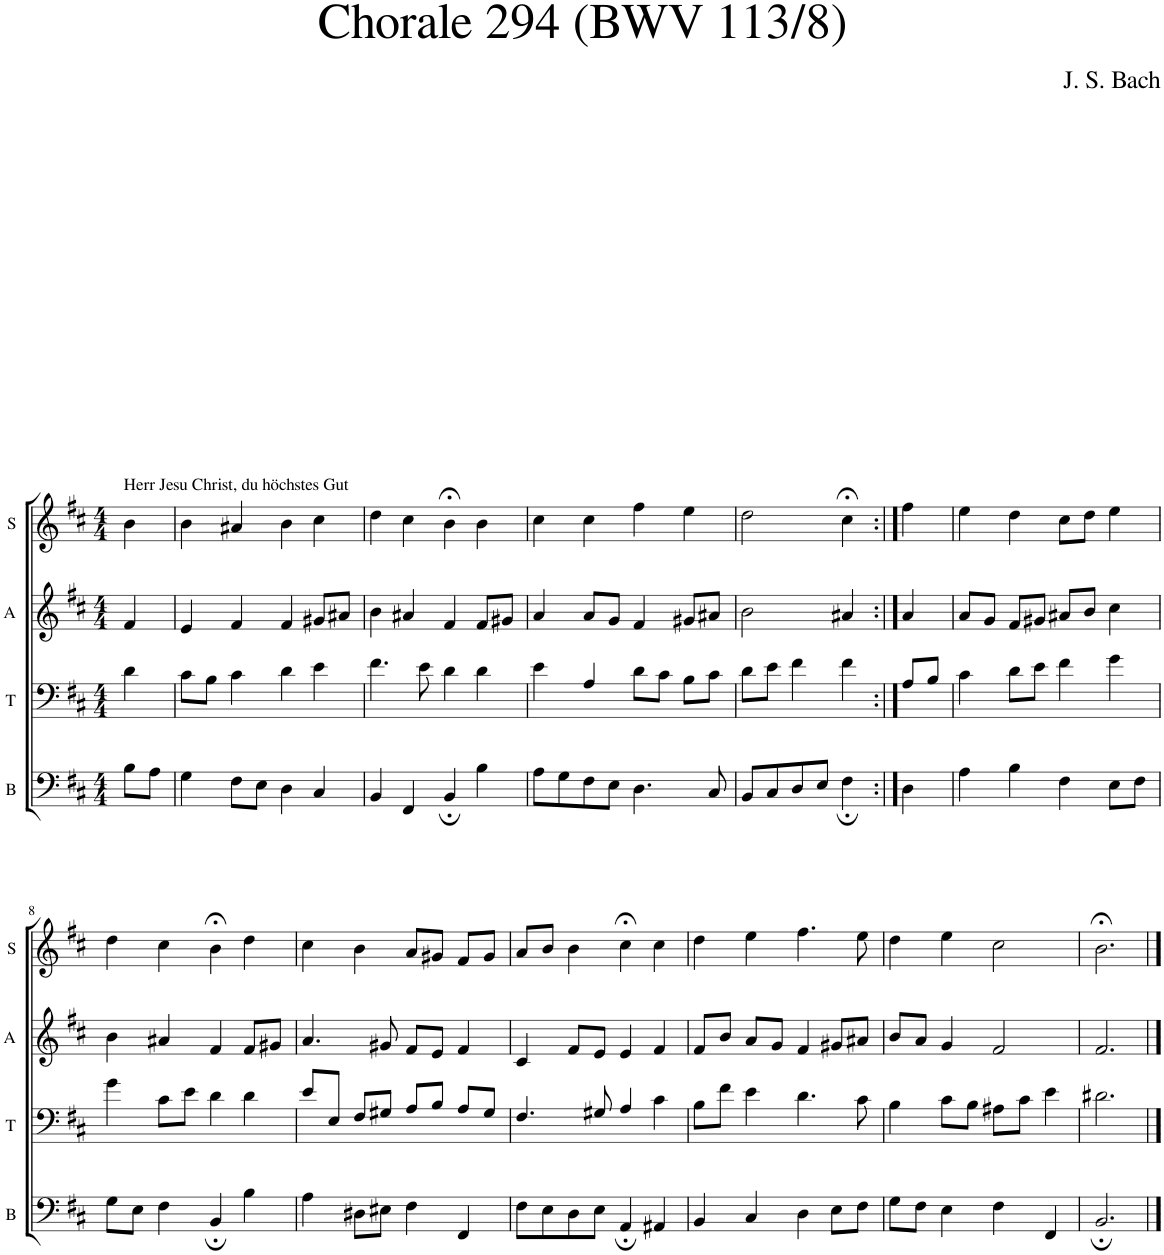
**kern	**kern	**kern	**kern
*part4	*part3	*part2	*part1
*staff4	*staff3	*staff2	*staff1
*I"B	*I"T	*I"A	*I"S
*I'B	*I'T	*I'A	*I'S
*clefF4	*clefF4	*clefG2	*clefG2
*k[f#c#]	*k[f#c#]	*k[f#c#]	*k[f#c#]
*M4/4	*M4/4	*M4/4	*M4/4
=1	=1	=1	=1
!	!	!	!LO:TX:a:t=Herr Jesu Christ, du höchstes Gut
8B\L	4d\	4f#/	4b\
8A\J	.	.	.
=2	=2	=2	=2
4G\	8c#\L	4e/	4b\
.	8B\J	.	.
8F#\L	4c#\	4f#/	4a#X/
8E\J	.	.	.
4D\	4d\	4f#/	4b\
4C#/	4e\	8g#X/L	4cc#\
.	.	8a#X/J	.
=3	=3	=3	=3
4BB/	4.f#\	4b\	4dd\
4FF#/	.	4a#X/	4cc#\
.	8e\	.	.
4BB;/	4d\	4f#/	4b;<\
4B\	4d\	8f#/L	4b\
.	.	8g#X/J	.
=4	=4	=4	=4
8A\L	4e\	4a/	4cc#\
8G\	.	.	.
8F#\	4A/	8a/L	4cc#\
8E\J	.	8g/J	.
4.D\	8d\L	4f#/	4ff#\
.	8c#\J	.	.
.	8B\L	8g#X/L	4ee\
8C#/	8c#\J	8a#X/J	.
=5	=5	=5	=5
8BB/L	8d\L	2b\	2dd\
8C#/	8e\J	.	.
8D/	4f#\	.	.
8E/J	.	.	.
4F#;\	4f#\	4a#X/	4cc#;<\
=6:|!	=6:|!	=6:|!	=6:|!
4D\	8A/L	4a/	4ff#\
.	8B/J	.	.
=7	=7	=7	=7
4A\	4c#\	8a/L	4ee\
.	.	8g/J	.
4B\	8d\L	8f#/L	4dd\
.	8e\J	8g#X/J	.
4F#\	4f#\	8a#X/L	8cc#\L
.	.	8b/J	8dd\J
8E\L	4g\	4cc#\	4ee\
8F#\J	.	.	.
!!LO:LB:g=z
=8	=8	=8	=8
8G\L	4g\	4b\	4dd\
8E\J	.	.	.
4F#\	8c#\L	4a#X/	4cc#\
.	8e\J	.	.
4BB;/	4d\	4f#/	4b;<\
4B\	4d\	8f#/L	4dd\
.	.	8g#X/J	.
=9	=9	=9	=9
4A\	8e/L	4.a/	4cc#\
.	8E/J	.	.
8D#X\L	8F#/L	.	4b\
8E#X\J	8G#X/J	8g#X/	.
4F#\	8A/L	8f#/L	8a/L
.	8B/J	8e/J	8g#X/J
4FF#/	8A/L	4f#/	8f#/L
.	8G#/J	.	8g#/J
=10	=10	=10	=10
8F#\L	4.F#/	4c#/	8a/L
8E\	.	.	8b/J
8D\	.	8f#/L	4b\
8E\J	8G#X/	8e/J	.
4AA;/	4A/	4e/	4cc#;<\
4AA#X/	4c#\	4f#/	4cc#\
=11	=11	=11	=11
4BB/	8B\L	8f#/L	4dd\
.	8f#\J	8b/J	.
4C#/	4e\	8a/L	4ee\
.	.	8g/J	.
4D\	4.d\	4f#/	4.ff#\
8E\L	.	8g#X/L	.
8F#\J	8c#\	8a#X/J	8ee\
=12	=12	=12	=12
8G\L	4B\	8b/L	4dd\
8F#\J	.	8a/J	.
4E\	8c#\L	4g/	4ee\
.	8B\J	.	.
4F#\	8A#X\L	2f#/	2cc#\
.	8c#\J	.	.
4FF#/	4e\	.	.
=13	=13	=13	=13
2.BB;/	2.d#X\	2.f#/	2.b;<\
==	==	==	==
*-	*-	*-	*-
